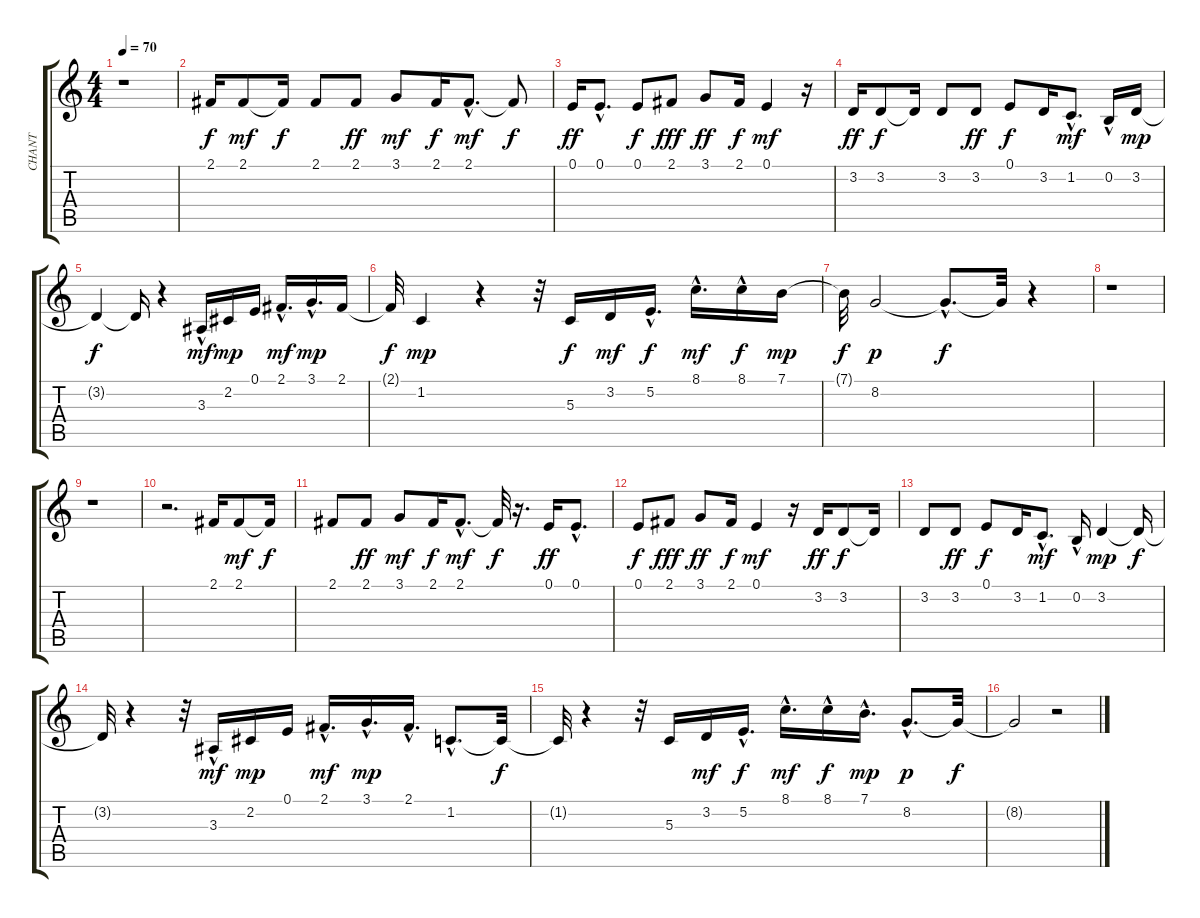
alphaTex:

\track ("CHANT" "CHANT") {instrument fx1rain}
\staff {score tabs}
\tuning (E4 B3 G3 D3 A2 E2) {hide}
\ts (4 4)
\tempo 70
\clef g2
\ks c
r.1{dy f instrument fx1rain} |
2.1.16 2.1.8{dy mf} 2.1{t}.16{dy f} 2.1.8 2.1.8{dy ff} 3.1.8{dy mf} 2.1.16{dy f} 2.1{hac}.8{d dy mf} 2.1{t}.8{dy f} |
0.1.16{dy ff} 0.1{hac}.8{d} 0.1.8{dy f} 2.1.8{dy fff} 3.1.8{dy ff} 2.1.16{dy f} 0.1.4{dy mf} r.16 |
3.2.16{dy ff} 3.2.8{dy f} 3.2{t}.16 3.2.8 3.2.8{dy ff} 0.1.8{dy f} 3.2.16 1.2{hac}.8{d dy mf} 0.2{hac}.16 3.2.16{dy mp} |
3.2{t}.4{dy f} 3.2{t}.16 r.4 3.3{hac}.16{dy mf} 2.2.16{dy mp} 0.1.16 2.1{hac}.16{d dy mf} 3.1{hac}.16{d dy mp} 2.1.16 |
2.1{t}.32{dy f} 1.2.4{dy mp} r.4 r.32 5.3.16{dy f} 3.2.16{dy mf} 5.2{hac}.16{d dy f} 8.1{hac}.16{d dy mf} 8.1{hac}.16{dy f} 7.1.16{dy mp} |
7.1{t}.32{dy f} 8.2.2{dy p} 8.2{hac t}.8{d dy f} 8.2{t}.32 r.4 |
r.1 |
r.1 |
r.2{d} 2.1.16 2.1.8{dy mf} 2.1{t}.16{dy f} |
2.1.8 2.1.8{dy ff} 3.1.8{dy mf} 2.1.16{dy f} 2.1{hac}.8{d dy mf} 2.1{t}.32{dy f} r.16{d} 0.1.16{dy ff} 0.1{hac}.8{d} |
0.1.8{dy f} 2.1.8{dy fff} 3.1.8{dy ff} 2.1.16{dy f} 0.1.4{dy mf} r.16 3.2.16{dy ff} 3.2.8{dy f} 3.2{t}.16 |
3.2.8 3.2.8{dy ff} 0.1.8{dy f} 3.2.16 1.2{hac}.8{d dy mf} 0.2{hac}.16 3.2.4{dy mp} 3.2{t}.16{dy f} |
3.2{t}.32 r.4 r.32 3.3{hac}.16{dy mf} 2.2.16{dy mp} 0.1.16 2.1{hac}.16{d dy mf} 3.1{hac}.16{d dy mp} 2.1{hac}.16{d} 1.2{hac}.8{d} 1.2{t}.32{dy f} |
1.2{t}.32 r.4 r.32 5.3.16 3.2.16{dy mf} 5.2{hac}.16{d dy f} 8.1{hac}.16{d dy mf} 8.1{hac}.16{dy f} 7.1{hac}.16{d dy mp} 8.2{hac}.8{d dy p} 8.2{t}.32{dy f} |
8.2{t}.2 r.2
